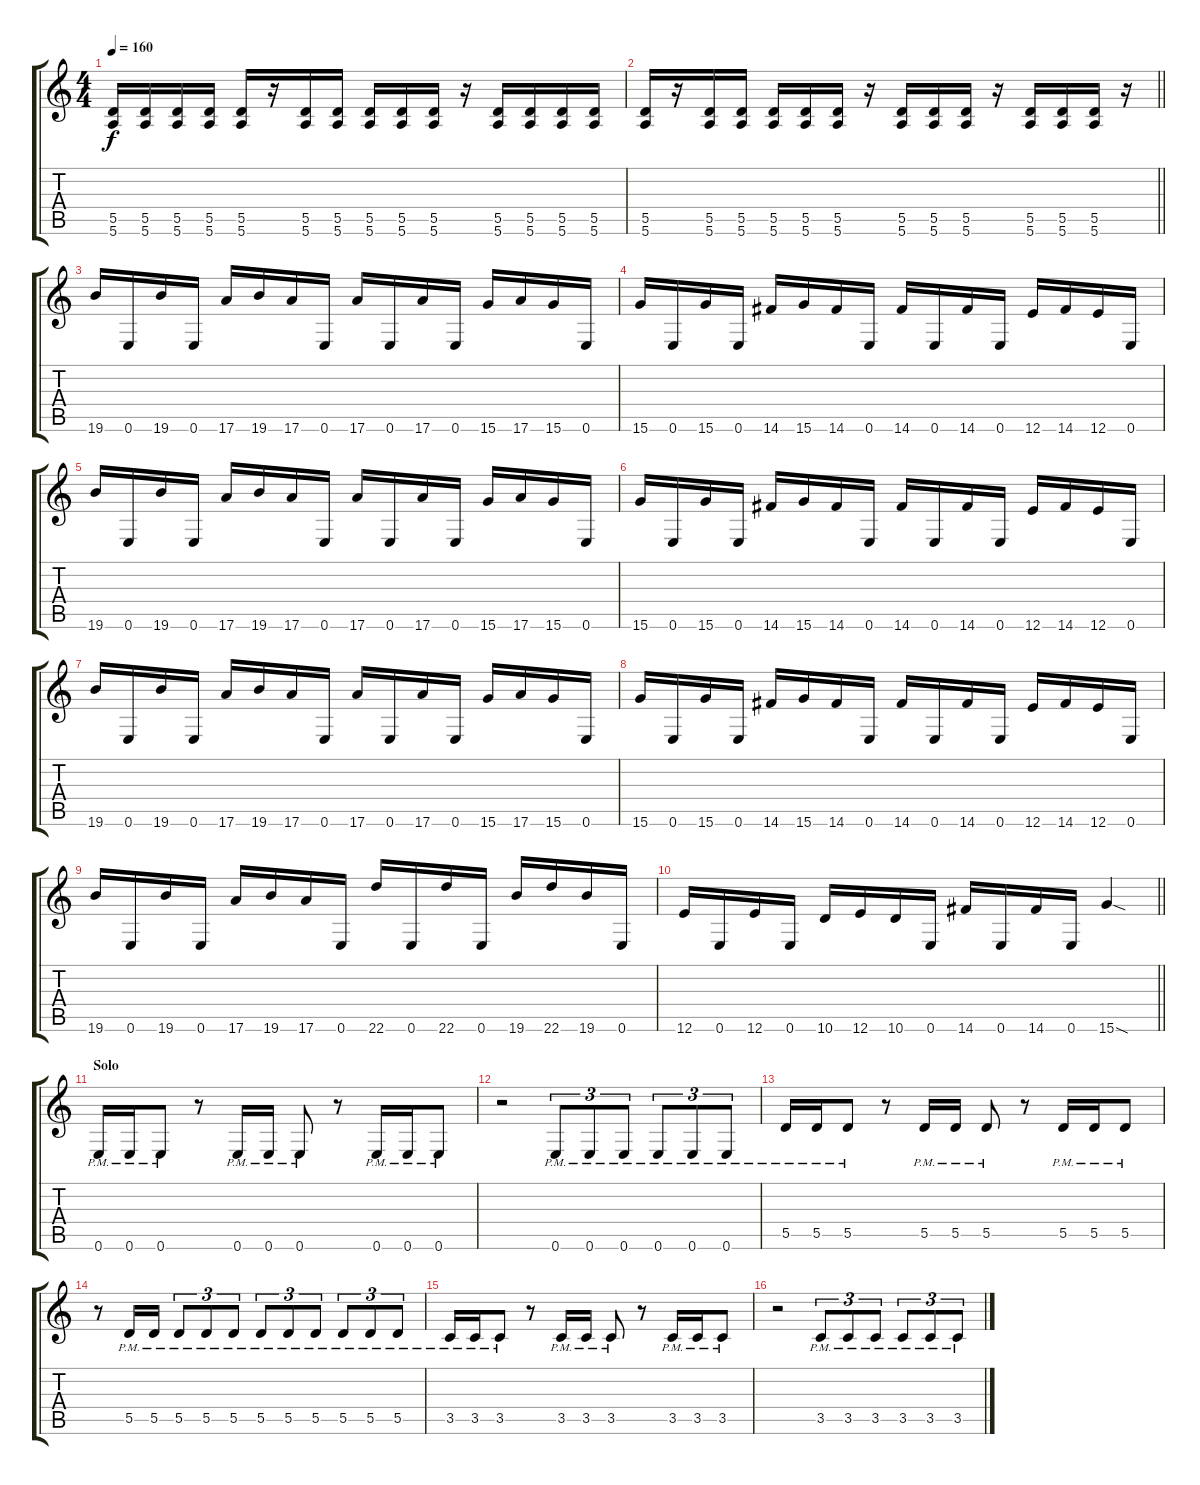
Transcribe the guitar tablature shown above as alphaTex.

\track "" {instrument overdrivenguitar}
\staff {score tabs}
\tuning (E4 B3 G3 D3 A2 E2) {hide}
\ts (4 4)
\tempo 160
\clef g2
\ks c
(5.5 5.6).16{dy f} (5.5 5.6).16 (5.5 5.6).16 (5.5 5.6).16 (5.5 5.6).16 r.16 (5.5 5.6).16 (5.5 5.6).16 (5.5 5.6).16 (5.5 5.6).16 (5.5 5.6).16 r.16 (5.5 5.6).16 (5.5 5.6).16 (5.5 5.6).16 (5.5 5.6).16 |
\barLineRight lightlight
(5.5 5.6).16 r.16 (5.5 5.6).16 (5.5 5.6).16 (5.5 5.6).16 (5.5 5.6).16 (5.5 5.6).16 r.16 (5.5 5.6).16 (5.5 5.6).16 (5.5 5.6).16 r.16 (5.5 5.6).16 (5.5 5.6).16 (5.5 5.6).16 r.16 |
19.6.16 0.6.16 19.6.16 0.6.16 17.6.16 19.6.16 17.6.16 0.6.16 17.6.16 0.6.16 17.6.16 0.6.16 15.6.16 17.6.16 15.6.16 0.6.16 |
15.6.16 0.6.16 15.6.16 0.6.16 14.6.16 15.6.16 14.6.16 0.6.16 14.6.16 0.6.16 14.6.16 0.6.16 12.6.16 14.6.16 12.6.16 0.6.16 |
19.6.16 0.6.16 19.6.16 0.6.16 17.6.16 19.6.16 17.6.16 0.6.16 17.6.16 0.6.16 17.6.16 0.6.16 15.6.16 17.6.16 15.6.16 0.6.16 |
15.6.16 0.6.16 15.6.16 0.6.16 14.6.16 15.6.16 14.6.16 0.6.16 14.6.16 0.6.16 14.6.16 0.6.16 12.6.16 14.6.16 12.6.16 0.6.16 |
19.6.16 0.6.16 19.6.16 0.6.16 17.6.16 19.6.16 17.6.16 0.6.16 17.6.16 0.6.16 17.6.16 0.6.16 15.6.16 17.6.16 15.6.16 0.6.16 |
15.6.16 0.6.16 15.6.16 0.6.16 14.6.16 15.6.16 14.6.16 0.6.16 14.6.16 0.6.16 14.6.16 0.6.16 12.6.16 14.6.16 12.6.16 0.6.16 |
19.6.16 0.6.16 19.6.16 0.6.16 17.6.16 19.6.16 17.6.16 0.6.16 22.6.16 0.6.16 22.6.16 0.6.16 19.6.16 22.6.16 19.6.16 0.6.16 |
\barLineRight lightlight
12.6.16 0.6.16 12.6.16 0.6.16 10.6.16 12.6.16 10.6.16 0.6.16 14.6.16 0.6.16 14.6.16 0.6.16 15.6{sod}.4 |
\section ("" "Solo")
0.6{pm}.16 0.6{pm}.16 0.6{pm}.8 r.8 0.6{pm}.16 0.6{pm}.16 0.6{pm}.8 r.8 0.6{pm}.16 0.6{pm}.16 0.6{pm}.8 |
r.2 0.6{pm}.8{tu (3 2)} 0.6{pm}.8{tu (3 2)} 0.6{pm}.8{tu (3 2)} 0.6{pm}.8{tu (3 2)} 0.6{pm}.8{tu (3 2)} 0.6{pm}.8{tu (3 2)} |
5.5{pm}.16 5.5{pm}.16 5.5{pm}.8 r.8 5.5{pm}.16 5.5{pm}.16 5.5{pm}.8 r.8 5.5{pm}.16 5.5{pm}.16 5.5{pm}.8 |
r.8 5.5{pm}.16 5.5{pm}.16 5.5{pm}.8{tu (3 2)} 5.5{pm}.8{tu (3 2)} 5.5{pm}.8{tu (3 2)} 5.5{pm}.8{tu (3 2)} 5.5{pm}.8{tu (3 2)} 5.5{pm}.8{tu (3 2)} 5.5{pm}.8{tu (3 2)} 5.5{pm}.8{tu (3 2)} 5.5{pm}.8{tu (3 2)} |
3.5{pm}.16 3.5{pm}.16 3.5{pm}.8 r.8 3.5{pm}.16 3.5{pm}.16 3.5{pm}.8 r.8 3.5{pm}.16 3.5{pm}.16 3.5{pm}.8 |
r.2 3.5{pm}.8{tu (3 2)} 3.5{pm}.8{tu (3 2)} 3.5{pm}.8{tu (3 2)} 3.5{pm}.8{tu (3 2)} 3.5{pm}.8{tu (3 2)} 3.5{pm}.8{tu (3 2)}
